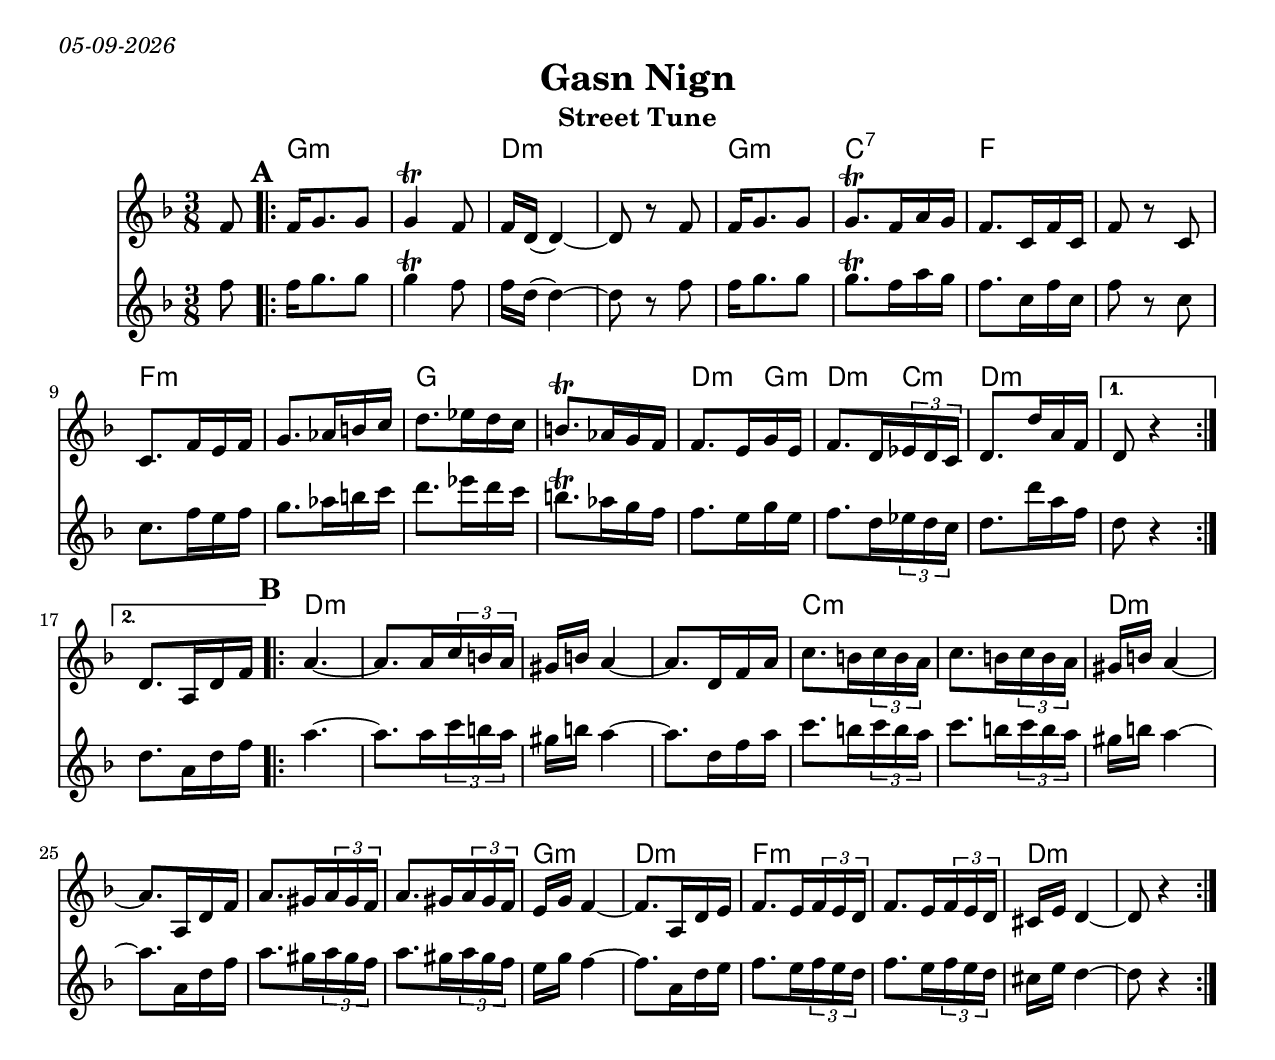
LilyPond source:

\version "2.18.0"
\include "english.ly"
\paper{
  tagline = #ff
  print-all-headers = ##t
  #(set-paper-size "letter")
}
date = #(strftime "%d-%m-%Y" (localtime (current-time)))

\markup{ \italic{ \date }  }

%\markup{ Got something to say? }

global = {
  \clef treble
  \key d \minor
  \time 3/8
  \set Score.markFormatter = #format-mark-box-alphabet
}

%#################################### Melody ########################
%melody =  \transpose c d \relative c' {  %transpose for clarinet
melody = \relative c' {
  \global
  \partial 8 f8  %lead in notes

  \repeat volta 2{
    \mark \default
    f16 g8. g8|
    g4 \trill f8
    f16 d(d4)~
    d8 r f

    f16 g8. g8
    g8. \trill f16 a g
    f8. c16 f c|
    f8 r c

    c8.f16 e f
    g8. af16 b c
    d8. ef16 d c
    b8. \trill af16 g f|

    f8. e16 g e|

    %f8. e16 g e
    f8. d16 \tuplet 3/2{ef d c}
    d8. d'16 a f|

  }

  \alternative {
    {d8 r4 }
    {d8. a16 d f}

  }

  \repeat volta 2{
    \mark \default
    a4.~
    a8. a 16 \tuplet 3/2{c b a}
    gs16 b a4~
    a8. d,16 f a

    c8. b16 \tuplet 3/2{c b a}
    c8. b16 \tuplet 3/2{c b a}
    gs16 b a4~
    a8. a,16 d f

    a8. gs16 \tuplet 3/2{a gs f}
    a8. gs16 \tuplet 3/2{a gs f}
    e16 g f4~
    f8.
    a,16 d e

    f8. e16 \tuplet 3/2{f e d}|
    f8. e16 \tuplet 3/2{f e d}|
    cs16 e d4~
    d8 r4

  }

}
%################################# Lyrics #####################
%\addlyrics{ \set stanza = #"1. " }
%################################# Chords #######################
harmonies = \chordmode {
  s8
  g8*6:m
  d8*6:m
  g8*3:m
  c8*3:7
  f8*6
  f8*6:m
  g8*6
  d8*2:m g8:m
  d8*2:m c8:m
  d8*9:m
  %b
  d8*12:m
  c8*6:m
  d8*12:m
  g8*3:m
  d8*3:m
  f8*6:m
  d8*6:m
}

\score {
  <<
    \new ChordNames {
      \set chordChanges = ##f
      \harmonies
    }
    \new Staff   \melody
    \new Staff \transpose c c'\melody
  >>
  \header{
    title= "Gasn Nign"
    subtitle="Street Tune"
    composer= ""
    instrument =""
    arranger= ""
  }
  \layout{indent = 1.0\cm}
  \midi {
    \tempo 4 = 120

    % \midi { }
  }
}
%{
% more verses:
\markup{}
\markup {
  \fill-line {
    \hspace #0.1 % distance from left margin
    \column {
      \line { "1."
	\column {
	  ""
	}
      }
      \hspace #0.2 % vertical distance between verses
      \line { "2."
	\column {
	 ""
	}
      }
    }
    \hspace #0.1  % horiz. distance between columns
    \column {
      \line { "3."
	\column {
	  ""
	}
      }
      \hspace #0.2 % distance between verses
      \line { "4."
	\column {
	 ""
	}
      }
    }
    \hspace #0.1 % distance to right margin
  }
}

%}
